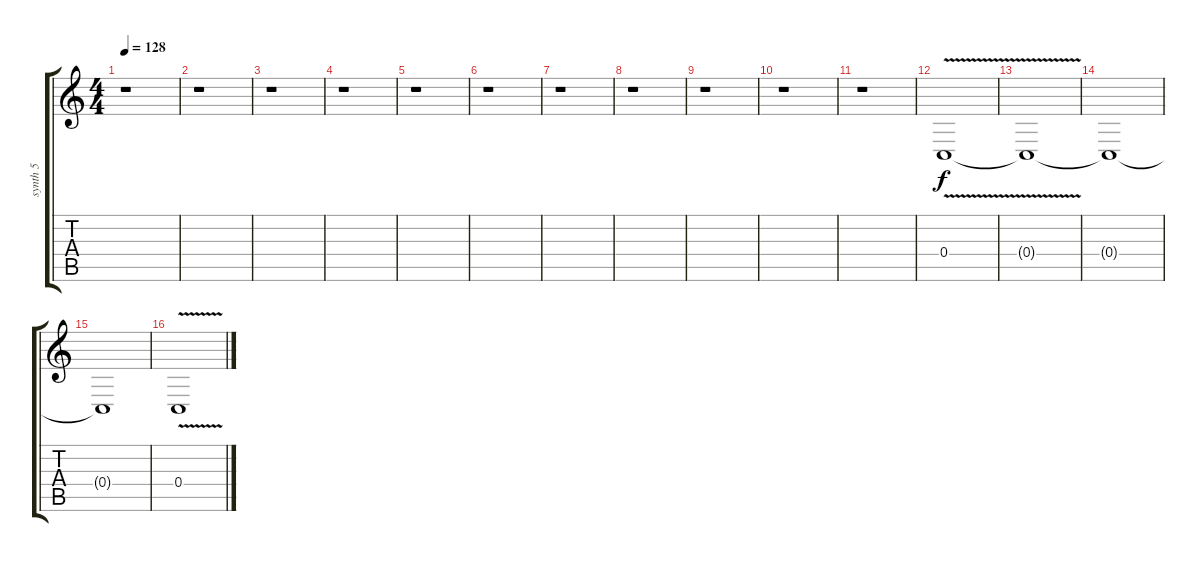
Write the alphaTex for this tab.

\track ("synth 5" "synth 5") {instrument synthbrass2}
\staff {score tabs}
\tuning (D4 A3 F3 C3 G2 D2) {hide}
\ts (4 4)
\tempo 128
\clef g2
\ks c
r.1{dy f} |
r.1 |
r.1 |
r.1 |
r.1 |
r.1 |
r.1 |
r.1 |
r.1 |
r.1 |
r.1 |
0.4{v}.1 |
0.4{t}.1 |
0.4{t}.1 |
0.4{t}.1 |
0.4{v}.1
